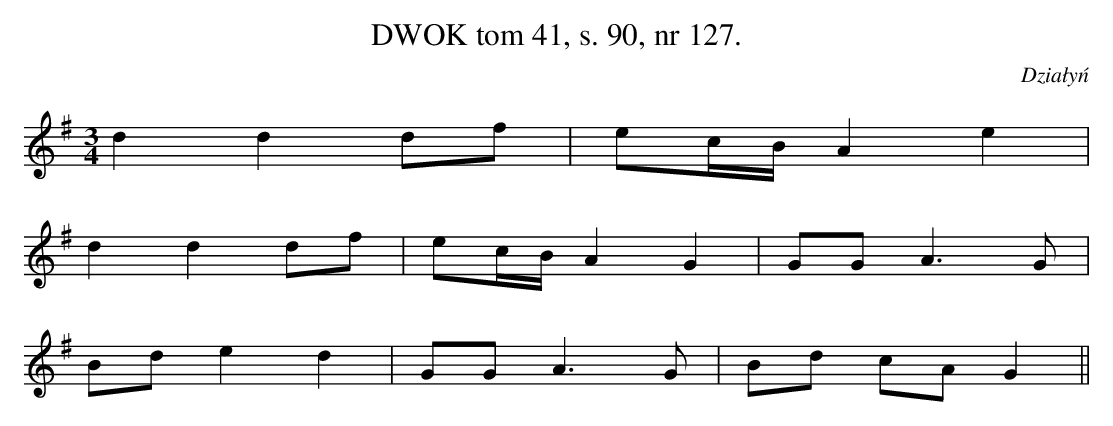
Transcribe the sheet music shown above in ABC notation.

X:1
T:DWOK tom 41, s. 90, nr 127.
O:Działyń
L:1/16
M:3/4
K:G
d4 d4 d2f2|e2cB A4 e4|
d4 d4 d2f2|e2cB A4 G4|G2G2 A6G2|
B2d2 e4 d4|G2G2 A6G2|B2d2 c2A2 G4||
